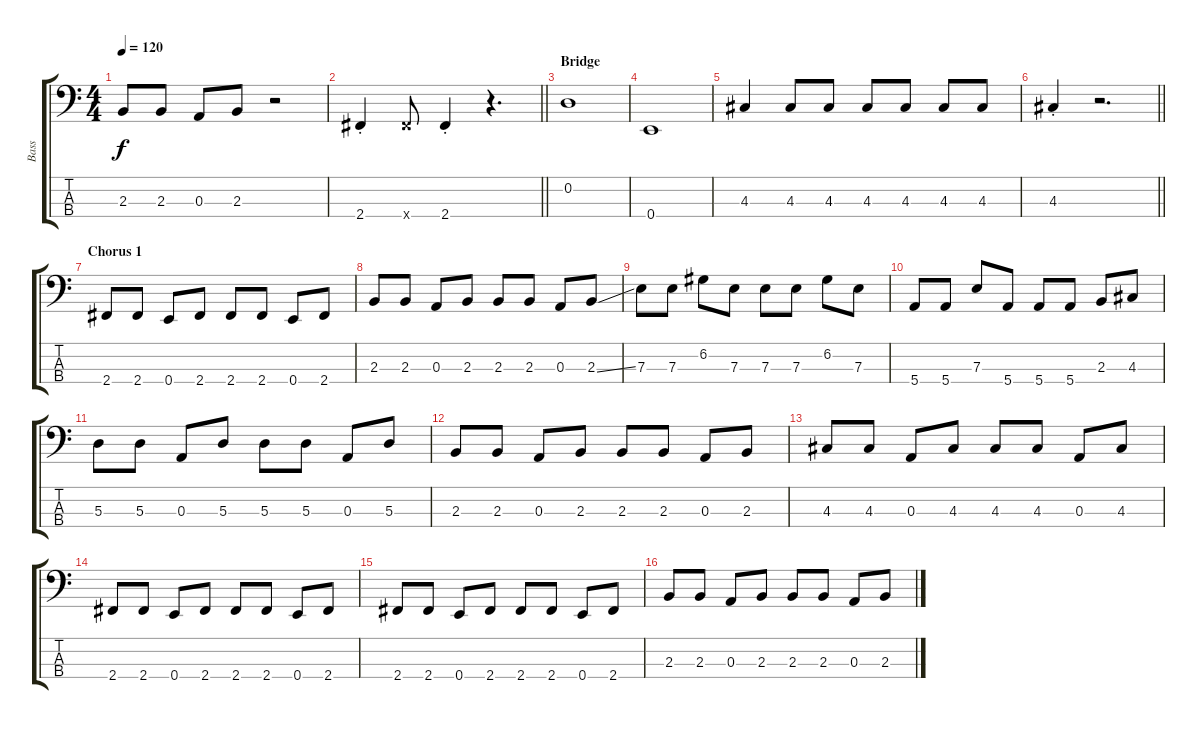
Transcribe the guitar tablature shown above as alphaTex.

\track ("Bass" "Bass") {instrument electricbassfinger}
\staff {score tabs}
\tuning (G2 D2 A1 E1) {hide}
\ts (4 4)
\tempo 120
\clef f4
\ks c
2.3.8{dy f} 2.3.8 0.3.8 2.3.8 r.2 |
\barLineRight lightlight
2.4{st}.4 2.4{x}.8 2.4{st}.4 r.4{d} |
\section ("" "Bridge")
0.2.1 |
0.4.1 |
4.3.4 4.3.8 4.3.8 4.3.8 4.3.8 4.3.8 4.3.8 |
\barLineRight lightlight
4.3{st}.4 r.2{d} |
\section ("" "Chorus 1")
2.4.8 2.4.8 0.4.8 2.4.8 2.4.8 2.4.8 0.4.8 2.4.8 |
2.3.8 2.3.8 0.3.8 2.3.8 2.3.8 2.3.8 0.3.8 2.3{ss}.8 |
7.3.8 7.3.8 6.2.8 7.3.8 7.3.8 7.3.8 6.2.8 7.3.8 |
5.4.8 5.4.8 7.3.8 5.4.8 5.4.8 5.4.8 2.3.8 4.3.8 |
5.3.8 5.3.8 0.3.8 5.3.8 5.3.8 5.3.8 0.3.8 5.3.8 |
2.3.8 2.3.8 0.3.8 2.3.8 2.3.8 2.3.8 0.3.8 2.3.8 |
4.3.8 4.3.8 0.3.8 4.3.8 4.3.8 4.3.8 0.3.8 4.3.8 |
2.4.8 2.4.8 0.4.8 2.4.8 2.4.8 2.4.8 0.4.8 2.4.8 |
2.4.8 2.4.8 0.4.8 2.4.8 2.4.8 2.4.8 0.4.8 2.4.8 |
2.3.8 2.3.8 0.3.8 2.3.8 2.3.8 2.3.8 0.3.8 2.3{ss}.8
